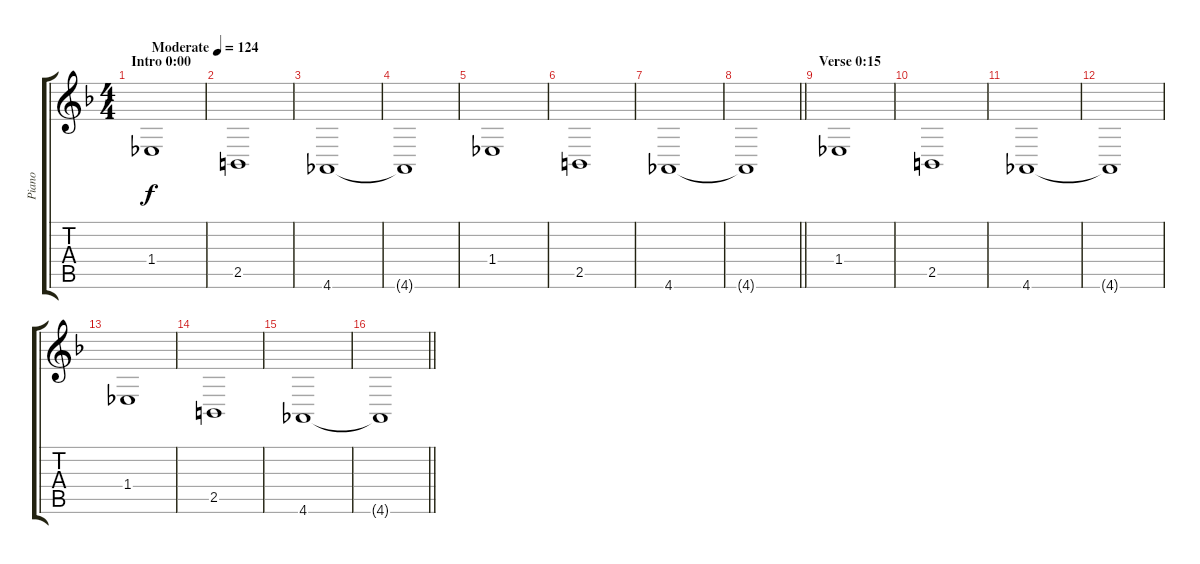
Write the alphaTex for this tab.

\track ("Piano" "Piano") {instrument acousticgrandpiano}
\staff {score tabs}
\tuning (E4 B3 G3 D3 A2 E2) {hide}
\ts (4 4)
\section ("" "Intro 0:00")
\tempo (124 "Moderate")
\clef g2
\ks f
1.4.1{dy f instrument acousticgrandpiano} |
2.5.1 |
4.6.1 |
4.6{t}.1 |
1.4.1 |
2.5.1 |
4.6.1 |
\barLineRight lightlight
4.6{t}.1 |
\section ("" "Verse 0:15")
1.4.1 |
2.5.1 |
4.6.1 |
4.6{t}.1 |
1.4.1 |
2.5.1 |
4.6.1 |
\barLineRight lightlight
4.6{t}.1
